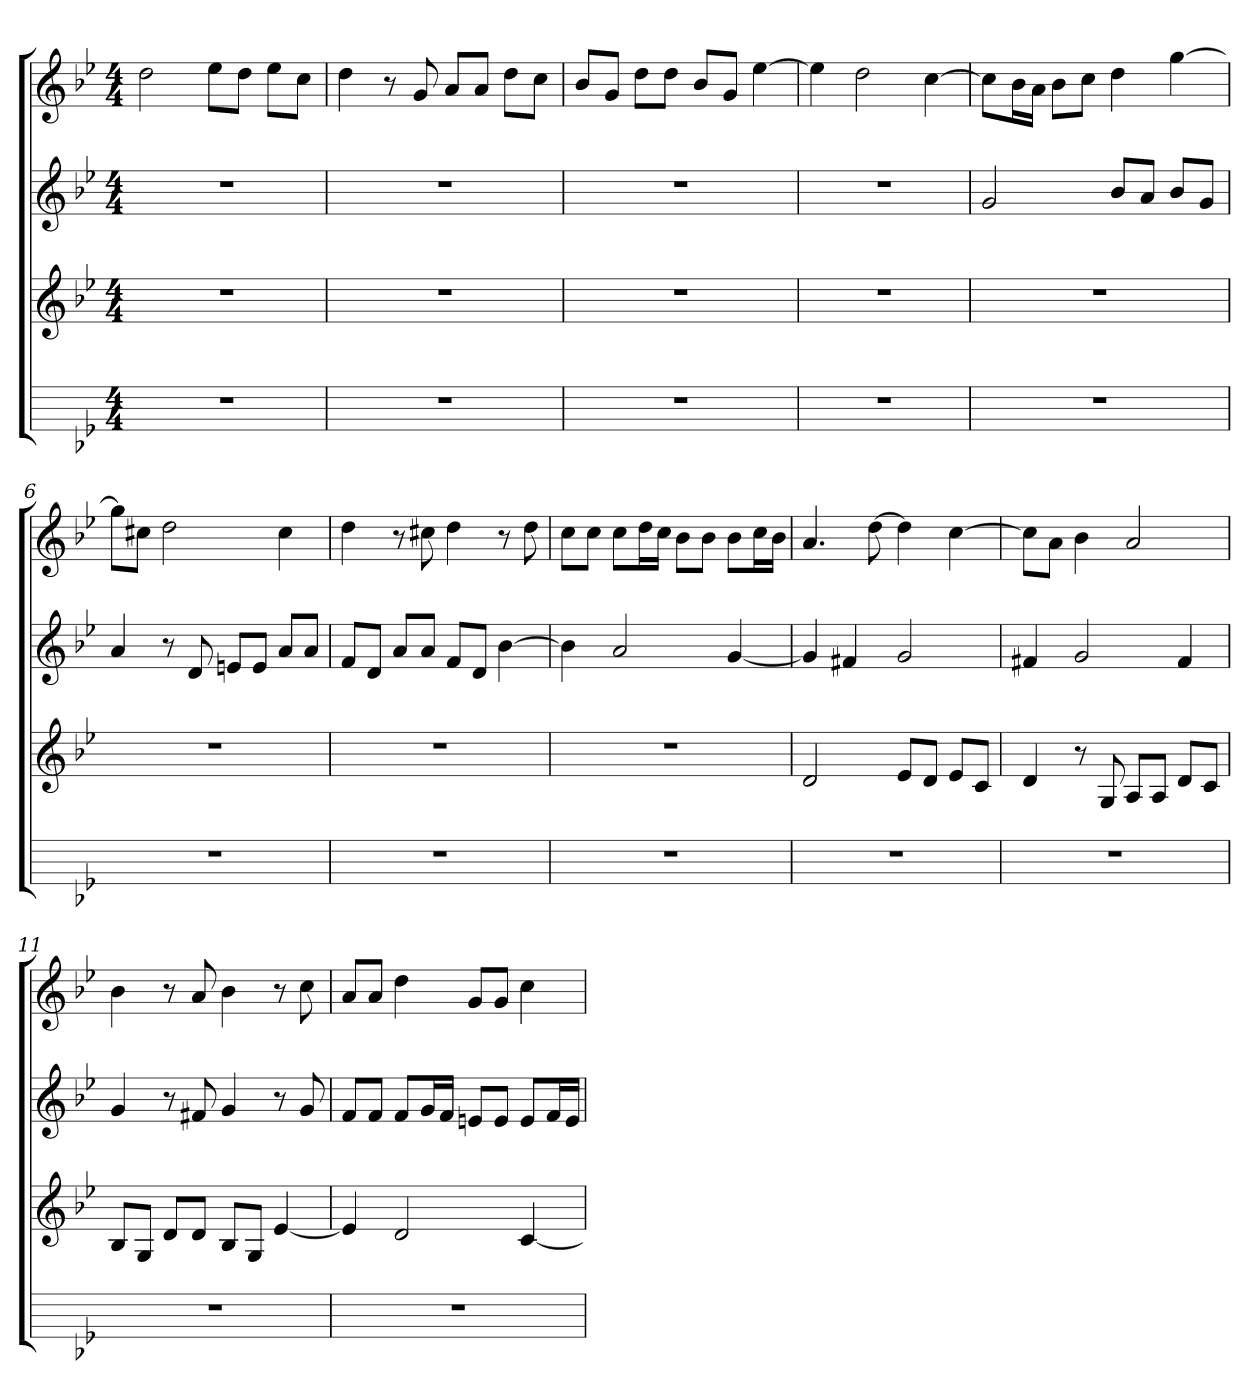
**kern	**kern	**kern	**kern
*part4	*part3	*part2	*part1
*staff4	*staff3	*staff2	*staff1
*k[b-e-]	*k[b-e-]	*k[b-e-]	*k[b-e-]
*M4/4	*M4/4	*M4/4	*M4/4
*MM76	*MM76	*MM76	*MM76
=1	=1	=1	=1
1r	1r	1r	2dd
.	.	.	8ee-L
.	.	.	8ddJ
.	.	.	8ee-L
.	.	.	8ccJ
=2	=2	=2	=2
1r	1r	1r	4dd
.	.	.	8r
.	.	.	8g
.	.	.	8aL
.	.	.	8aJ
.	.	.	8ddL
.	.	.	8ccJ
=3	=3	=3	=3
1r	1r	1r	8b-L
.	.	.	8gJ
.	.	.	8ddL
.	.	.	8ddJ
.	.	.	8b-L
.	.	.	8gJ
.	.	.	[4ee-
=4	=4	=4	=4
1r	1r	1r	4ee-]
.	.	.	2dd
.	.	.	[4cc
=5	=5	=5	=5
1r	1r	2g	8ccL]
.	.	.	16b-L
.	.	.	16aJJ
.	.	.	8b-L
.	.	.	8ccJ
.	.	8b-L	4dd
.	.	8aJ	.
.	.	8b-L	[4gg
.	.	8gJ	.
=6	=6	=6	=6
1r	1r	4a	8ggL]
.	.	.	8cc#XJ
.	.	8r	2dd
.	.	8d	.
.	.	8enL	.
.	.	8eJ	.
.	.	8aL	4cc#
.	.	8aJ	.
=7	=7	=7	=7
1r	1r	8fL	4dd
.	.	8dJ	.
.	.	8aL	8r
.	.	8aJ	8cc#X
.	.	8fL	4dd
.	.	8dJ	.
.	.	[4b-	8r
.	.	.	8dd
=8	=8	=8	=8
1r	1r	4b-]	8ccL
.	.	.	8ccJ
.	.	2a	8ccL
.	.	.	16ddL
.	.	.	16ccJJ
.	.	.	8b-L
.	.	.	8b-J
.	.	[4g	8b-L
.	.	.	16ccL
.	.	.	16b-JJ
=9	=9	=9	=9
1r	2d	4g]	4.a
.	.	4f#X	.
.	.	.	[8dd
.	8e-L	2g	4dd]
.	8dJ	.	.
.	8e-L	.	[4cc
.	8cJ	.	.
=10	=10	=10	=10
1r	4d	4f#X	8ccL]
.	.	.	8aJ
.	8r	2g	4b-
.	8G	.	.
.	8AL	.	2a
.	8AJ	.	.
.	8dL	4f#	.
.	8cJ	.	.
=11	=11	=11	=11
1r	8B-L	4g	4b-
.	8GJ	.	.
.	8dL	8r	8r
.	8dJ	8f#X	8a
.	8B-L	4g	4b-
.	8GJ	.	.
.	[4e-	8r	8r
.	.	8g	8cc
=12	=12	=12	=12
1r	4e-]	8fL	8aL
.	.	8fJ	8aJ
.	2d	8fL	4dd
.	.	16gL	.
.	.	16fJJ	.
.	.	8enL	8gL
.	.	8eJ	8gJ
.	[4c	8eL	4cc
.	.	16fL	.
.	.	16eJJ	.
=	=	=	=
*-	*-	*-	*-
